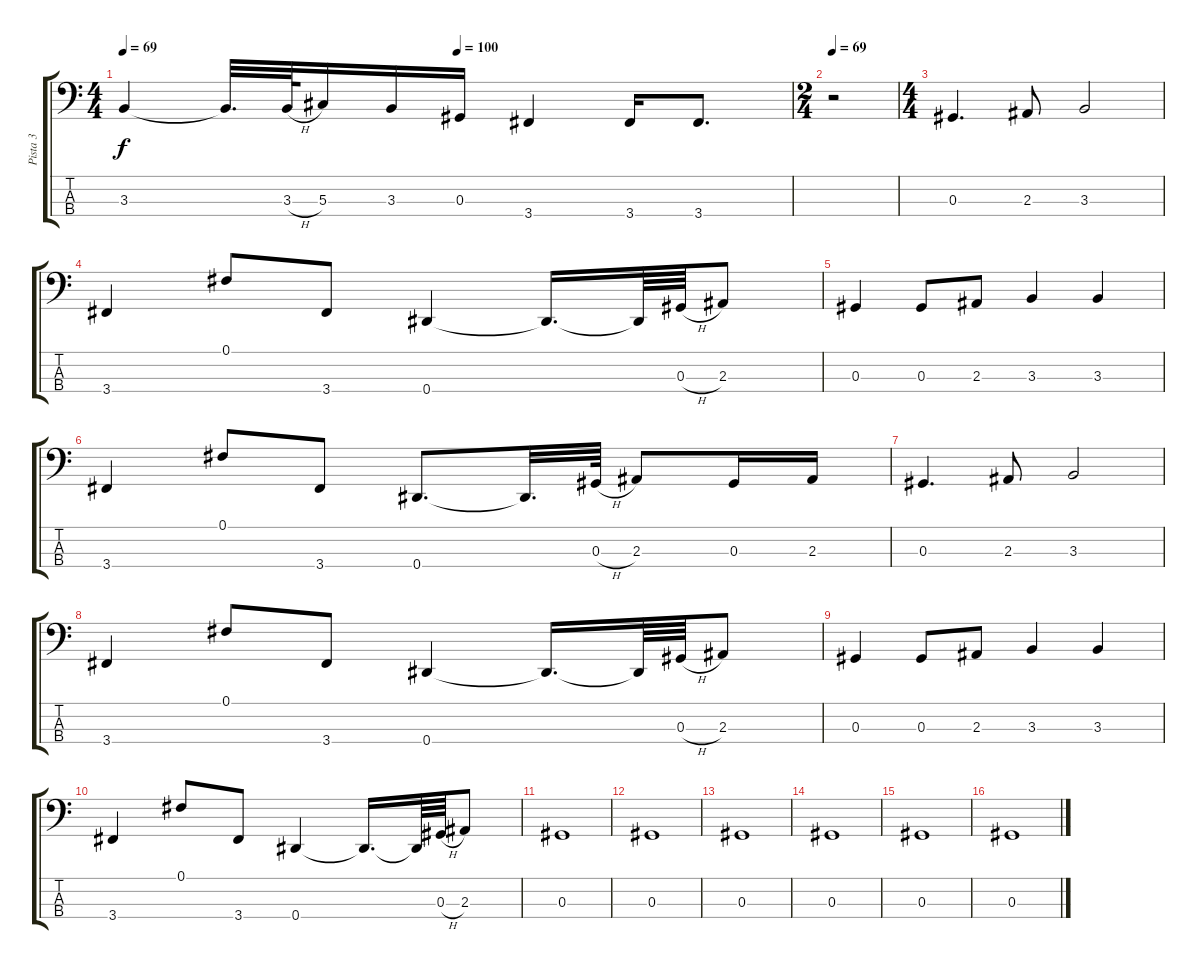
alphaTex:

\track ("Pista 3" "Pista 3") {instrument electricbassfinger}
\staff {score tabs}
\tuning (Gb2 Db2 Ab1 Eb1) {hide}
\ts (4 4)
\tempo 69
\tempo (100 0.5)
\clef f4
\ks c
3.3.4{dy f} 3.3{t}.32{d} 3.3{h}.64 5.3.16 3.3.16 0.3.16 3.4.4 3.4.16 3.4.8{d} |
\ts (2 4)
\tempo 69
r.2 |
\ts (4 4)
0.3.4{d} 2.3.8 3.3.2 |
3.4.4 0.1.8 3.4.8 0.4.4 0.4{t}.16{d} 0.4{t}.64 0.3{h}.64 2.3.8 |
0.3.4 0.3.8 2.3.8 3.3.4 3.3.4 |
3.4.4 0.1.8 3.4.8 0.4.8{d} 0.4{t}.32{d} 0.3{h}.64 2.3.8 0.3.16 2.3.16 |
0.3.4{d} 2.3.8 3.3.2 |
3.4.4 0.1.8 3.4.8 0.4.4 0.4{t}.16{d} 0.4{t}.64 0.3{h}.64 2.3.8 |
0.3.4 0.3.8 2.3.8 3.3.4 3.3.4 |
3.4.4 0.1.8 3.4.8 0.4.4 0.4{t}.16{d} 0.4{t}.64 0.3{h}.64 2.3.8 |
0.3.1 |
0.3.1 |
0.3.1 |
0.3.1 |
0.3.1 |
0.3.1
